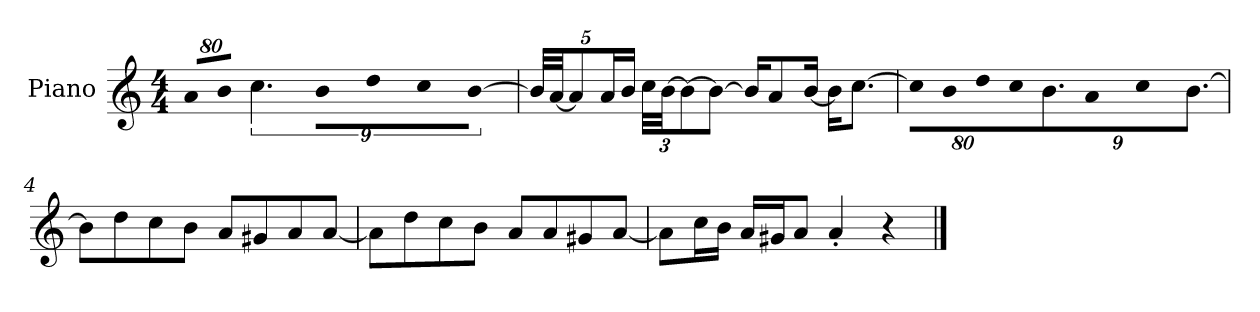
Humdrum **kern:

**kern
*part1
*staff1
*I"Piano
*I'P-no
*clefG2
*k[]
*M4/4
*MM90
=1
!LO:N:vis=8
640%71a/L
!LO:N:vis=8
640%71b/J
9%2.cc\
!LO:N:vis=8
640%71b\L
!LO:N:vis=8
640%71dd\
!LO:N:vis=8
640%71cc\
!LO:N:vis=8
[640%71b\J
=2
*Xbrackettup
40b/LLL]
[40a/JJ
10a/]
20a/L
20b/JJ
48cc\LLL
[48b\JJ
12b\_
8b\J_
16b/KL]
8a/
[16b/Jk
16b\KL]
[8.cc\J
=3
!LO:N:vis=8
640%71cc\L]
!LO:N:vis=8
640%71b\
!LO:N:vis=8
640%71dd\
!LO:N:vis=8
640%71cc\
9.b\
!LO:N:vis=8
640%71a\
!LO:N:vis=8
640%71cc\
[9.b\J
=4
8b\L]
8dd\
8cc\
8b\J
8a/L
8g#X/
8a/
[8a/J
!!LO:LB:g=z
=5
8a\L]
8dd\
8cc\
8b\J
8a/L
8a/
8g#X/
[8a/J
=6
8a\L]
16cc\L
16b\JJ
16a/LL
16g#X/J
8a/J
4a'/
4r
==
*-
